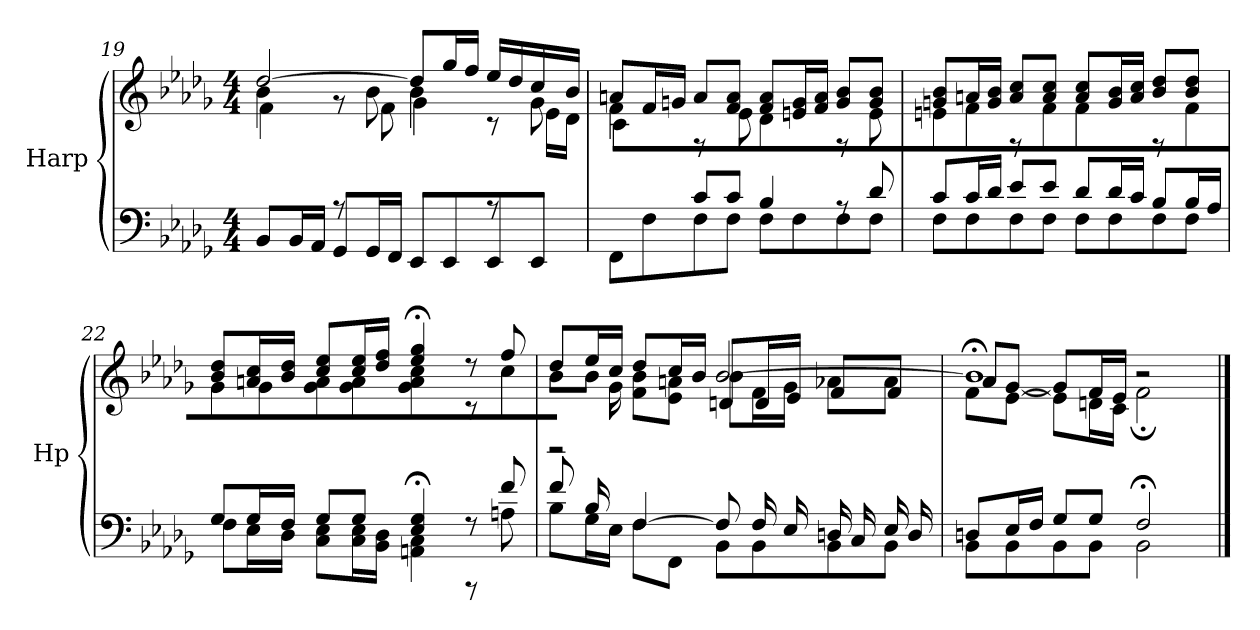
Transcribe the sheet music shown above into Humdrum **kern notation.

**kern	**kern
*part1	*part1
*staff2	*staff1
*I"Harp	*
*I'Hp	*
!!LO:LB:g=z
*clefF4	*clefG2
*k[b-e-a-d-g-]	*k[b-e-a-d-g-]
*M4/4	*M4/4
=19	=19
*^	*^
*	*	*	*^
4ryy	8BB-/L	[2dd-/	4b-\	4f\
.	16BB-/L	.	.	.
.	16AA-/JJ	.	.	.
8rA	8GG-/L	.	8r	8ryy
4.ryy	16GG-/L	.	8b-\	8f\
.	16FF/JJ	.	.	.
.	8EE-/L	8dd-/L]	4b-\	4g-\
.	8EE-/	16gg-/L	.	.
.	.	16ff/JJ	.	.
8rA	8EE-/	16ee-/LL	8rc	8ryy
.	.	16dd-/	.	.
8ryy	8EE-/J	16cc/	8g-\	16e-\LL
.	.	16b-/JJ	.	16d-\JJ
=20	=20	=20	=20	=20
8ryy	8FF\L	8an/L	4f\	8c\L
16An/L	8F\	16f/L	.	2..ryy
16B-/JJ	.	16gn/JJ	.	.
8c/L	8F\	8a/L	8rF	.
8c/J	8F\J	8f/ 8a/J	8e-\	.
4B-/	8F\L	8f/ 8a/L	4d-\	.
.	8F\	16en/ 16g/L	.	.
.	.	16f/ 16a/JJ	.	.
8rA	8F\	8g/ 8b-/L	8rF	.
8d-/	8F\J	8g/ 8b-/J	8e\	.
*	*	*	*v	*v
=21	=21	=21	=21
8c/L	8F\L	8gn/ 8b-/L	8en\L
16c/L	8F\	16an/L	8f\J
16d-/JJ	.	16g/ 16b-/JJ	.
8e-/L	8F\	8a/ 8cc/L	8rF
8e-/J	8F\J	8a/ 8cc/J	8f\
8d-/L	8F\L	8a/ 8cc/L	4f\
16d-/L	8F\	16g/ 16b-/L	.
16c/JJ	.	16a/ 16cc/JJ	.
8B-/L	8F\	8b-/ 8dd-/L	8rF
16B-/L	8F\J	8b-/ 8dd-/J	8f\
16A-/JJ	.	.	.
!!LO:LB:g=z	!!
=22	=22	=22	=22
8G-/L	8F\L	8b-/ 8dd-/L	8g-\L
16G-/L	16E-\L	16an/ 16cc/L	8g-\
16F/JJ	16D-\JJ	16b-/ 16dd-/JJ	.
8G-/L	8C\ 8E-\L	8cc/ 8ee-/L	8g-\ 8a\
8G-/J	16C\ 16E-\L	16cc/ 16ee-/L	8g-\ 8a\J
.	16BB-\ 16D-\JJ	16dd-/ 16ff/JJ	.
4E-/; 4G-/;	4AAn\ 4C\	4ee-/;< 4gg-/;<	4g-\ 4a\ 4cc\
8rF	8rAAA	8rdd	8rc
8f/	8An\	8ff/	8cc\
=23	=23	=23	=23
*	*	*^	*^
8f/L	8B-\L	8dd-/L	8b-\L	2rBB	8.ryy
16B-/L	16G-\L	16ee-/L	8b-\J	.	.
16ryy	16E-\JJ	16cc/JJ	.	.	16g-\JJ
[4F/	8F\L	8dd-/L	8f\ 8b-\L	.	2.ryy
.	8FF\J	16cc/L	8e-\ 8an\J	.	.
.	.	16b-/JJ	.	.	.
8F/L]	8BB-\L	[2b-/	8b-\L	8dn/L	.
16F/L	8BB-\	.	16f\L	16d/L	.
16E-/JJ	.	.	16g-\JJ	16e-/JJ	.
16Dn/LL	8BB-\	.	8a-X\L	8f/L	.
16C/	.	.	.	.	.
16E-/	8BB-\J	.	8a-\J	8f/J	.
16D/JJ	.	.	.	.	.
*	*	*	*	*v	*v
=24	=24	=24	=24	=24
8Dn/L	8BB-\L	1b-;<]	8a-/L	8f\L
16E-/L	8BB-\	.	[8g-/J	[8e-\J
16F/JJ	.	.	.	.
8G-/L	8BB-\	.	8g-/L]	8e-\L]
8G-/J	8BB-\J	.	16f/L	16dn\L
.	.	.	16e-/JJ	16c\JJ
2F;/	2BB-\	.	2f;\	2r
*v	*v	*	*	*
*	*v	*v	*v
==	==
*-	*-
